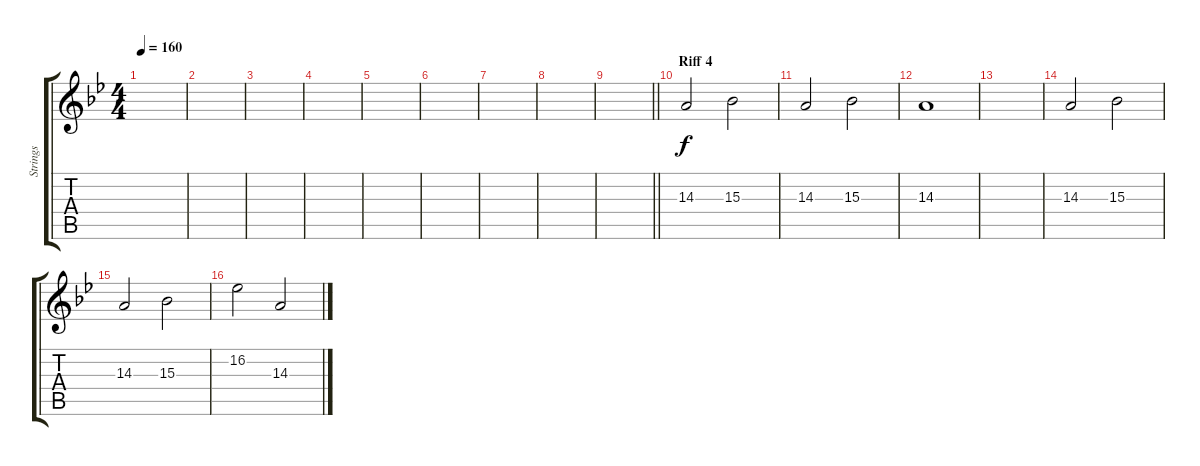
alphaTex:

\track ("Strings" "Strings") {instrument stringensemble1}
\staff {score tabs}
\tuning (E4 B3 G3 D3 A2 E2) {hide}
\ts (4 4)
\tempo 160
\clef g2
\ks bb
|
|
|
|
|
|
|
|
\barLineRight lightlight
|
\section ("" "Riff 4")
14.3.2 15.3.2 |
14.3.2 15.3.2 |
14.3.1 |
|
14.3.2 15.3.2 |
14.3.2 15.3.2 |
16.2.2 14.3.2
